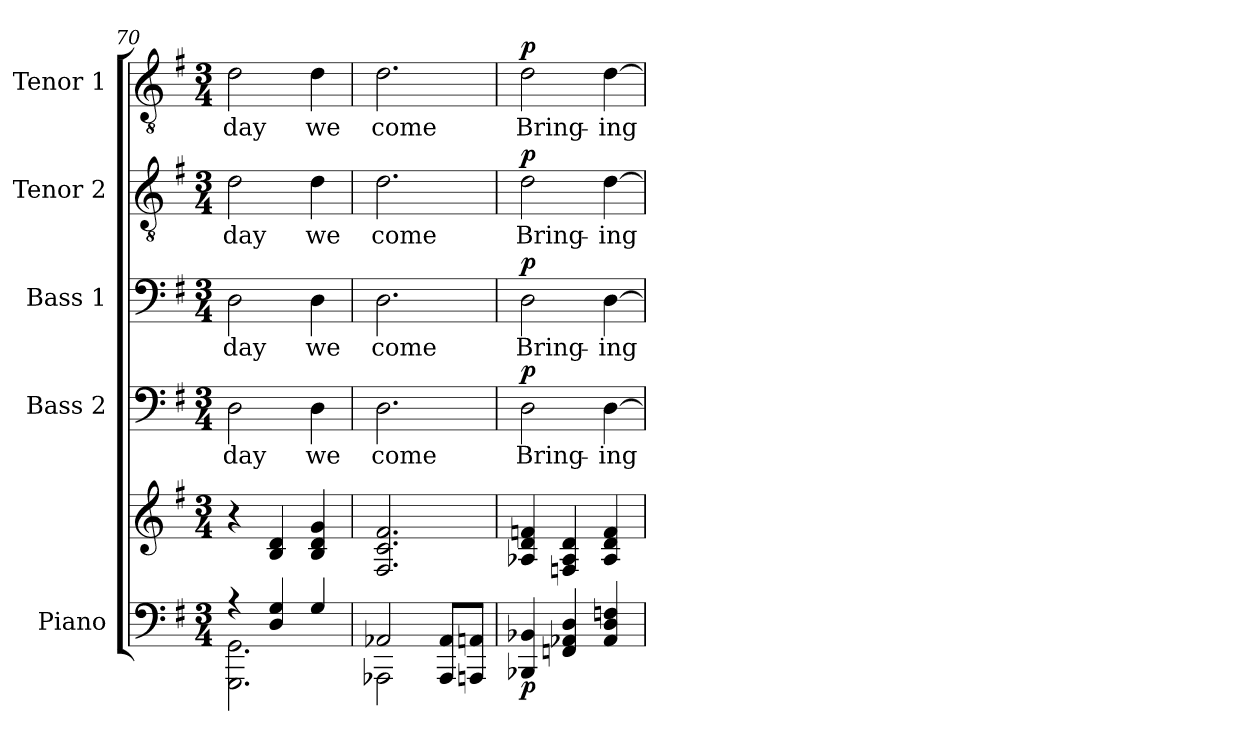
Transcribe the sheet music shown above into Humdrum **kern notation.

**kern	**kern	**dynam	**kern	**text	**dynam	**kern	**text	**dynam	**kern	**text	**text	**dynam	**kern	**text	**dynam
*part5	*part5	*part5	*part4	*part4	*part4	*part3	*part3	*part3	*part2	*part2	*part2	*part2	*part1	*part1	*part1
*staff6	*staff5	*staff5/6	*staff4	*staff4	*staff4	*staff3	*staff3	*staff3	*staff2	*staff2	*staff2	*staff2	*staff1	*staff1	*staff1
*I"Piano	*	*	*I"Bass 2	*	*	*I"Bass 1	*	*	*I"Tenor 2	*	*	*	*I"Tenor 1	*	*
*I'Pno.	*	*	*I'B2.	*	*	*I'B1.	*	*	*I'T2.	*	*	*	*I'T1.	*	*
*clefF4	*clefG2	*	*clefF4	*	*	*clefF4	*	*	*clefGv2	*	*	*	*clefGv2	*	*
*	*	*	*	*	*	*	*	*	*ITrd7c12	*	*	*	*ITrd7c12	*	*
*k[f#]	*k[f#]	*	*k[f#]	*	*	*k[f#]	*	*	*k[f#]	*	*	*	*k[f#]	*	*
*G:	*G:	*	*G:	*	*	*G:	*	*	*G:	*	*	*	*G:	*	*
*M3/4	*M3/4	*	*M3/4	*	*	*M3/4	*	*	*M3/4	*	*	*	*M3/4	*	*
=70	=70	=70	=70	=70	=70	=70	=70	=70	=70	=70	=70	=70	=70	=70	=70
*^	*	*	*	*	*	*	*	*	*	*	*	*	*	*	*
!	!	!	!	!	!LO:LY:b	!	!	!LO:LY:b	!	!	!LO:LY:b	!	!	!	!LO:LY:b	!
4r	2.GGG\ 2.GG\	4r	.	2D\	day	.	2D\	day	.	2D\	day	.	.	2D\	day	.
4D/ 4G/	.	4B/ 4d/	.	.	.	.	.	.	.	.	.	.	.	.	.	.
!	!	!	!	!	!LO:LY:b	!	!	!LO:LY:b	!	!	!LO:LY:b	!	!	!	!LO:LY:b	!
4G/	.	4B/ 4d/ 4g/	.	4D\	we	.	4D\	we	.	4D\	we	.	.	4D\	we	.
=71	=71	=71	=71	=71	=71	=71	=71	=71	=71	=71	=71	=71	=71	=71	=71	=71
!	!	!	!	!	!LO:LY:b	!	!	!LO:LY:b	!	!	!LO:LY:b	!	!	!	!LO:LY:b	!
2AA-X/	2AAA-X\	2.F#/ 2.c/ 2.f#/	.	2.D\	come	.	2.D\	come	.	2.D\	come	.	.	2.D\	come	.
8AAA-/ 8AA-/L	4ryy	.	.	.	.	.	.	.	.	.	.	.	.	.	.	.
8AAAn/ 8AAn/J	.	.	.	.	.	.	.	.	.	.	.	.	.	.	.	.
*v	*v	*	*	*	*	*	*	*	*	*	*	*	*	*	*	*
=72	=72	=72	=72	=72	=72	=72	=72	=72	=72	=72	=72	=72	=72	=72	=72
!	!	!LO:DY:b=2	!	!LO:LY:b	!LO:DY:b	!	!LO:LY:b	!LO:DY:b	!	!LO:LY:b	!	!LO:DY:b	!	!LO:LY:b	!LO:DY:b
4BBB-X/ 4BB-X/	4A-X/ 4d/ 4fn/	p	2D\	Bring-	p	2D\	Bring-	p	2D\	Bring-	.	p	2D\	Bring-	p
4FFn/ 4AA-X/ 4D/	4Fn/ 4A-/ 4d/	.	.	.	.	.	.	.	.	.	.	.	.	.	.
!	!	!	!	!LO:LY:b	!	!	!LO:LY:b	!	!	!LO:LY:b	!LO:LY:b	!	!	!LO:LY:b	!
4AA-/ 4D/ 4Fn/	4A-/ 4d/ 4f/	.	[4D\	-ing	.	[4D\	-ing	.	[4D\	-ing	.	.	[4D\	-ing	.
=	=	=	=	=	=	=	=	=	=	=	=	=	=	=	=
*-	*-	*-	*-	*-	*-	*-	*-	*-	*-	*-	*-	*-	*-	*-	*-
